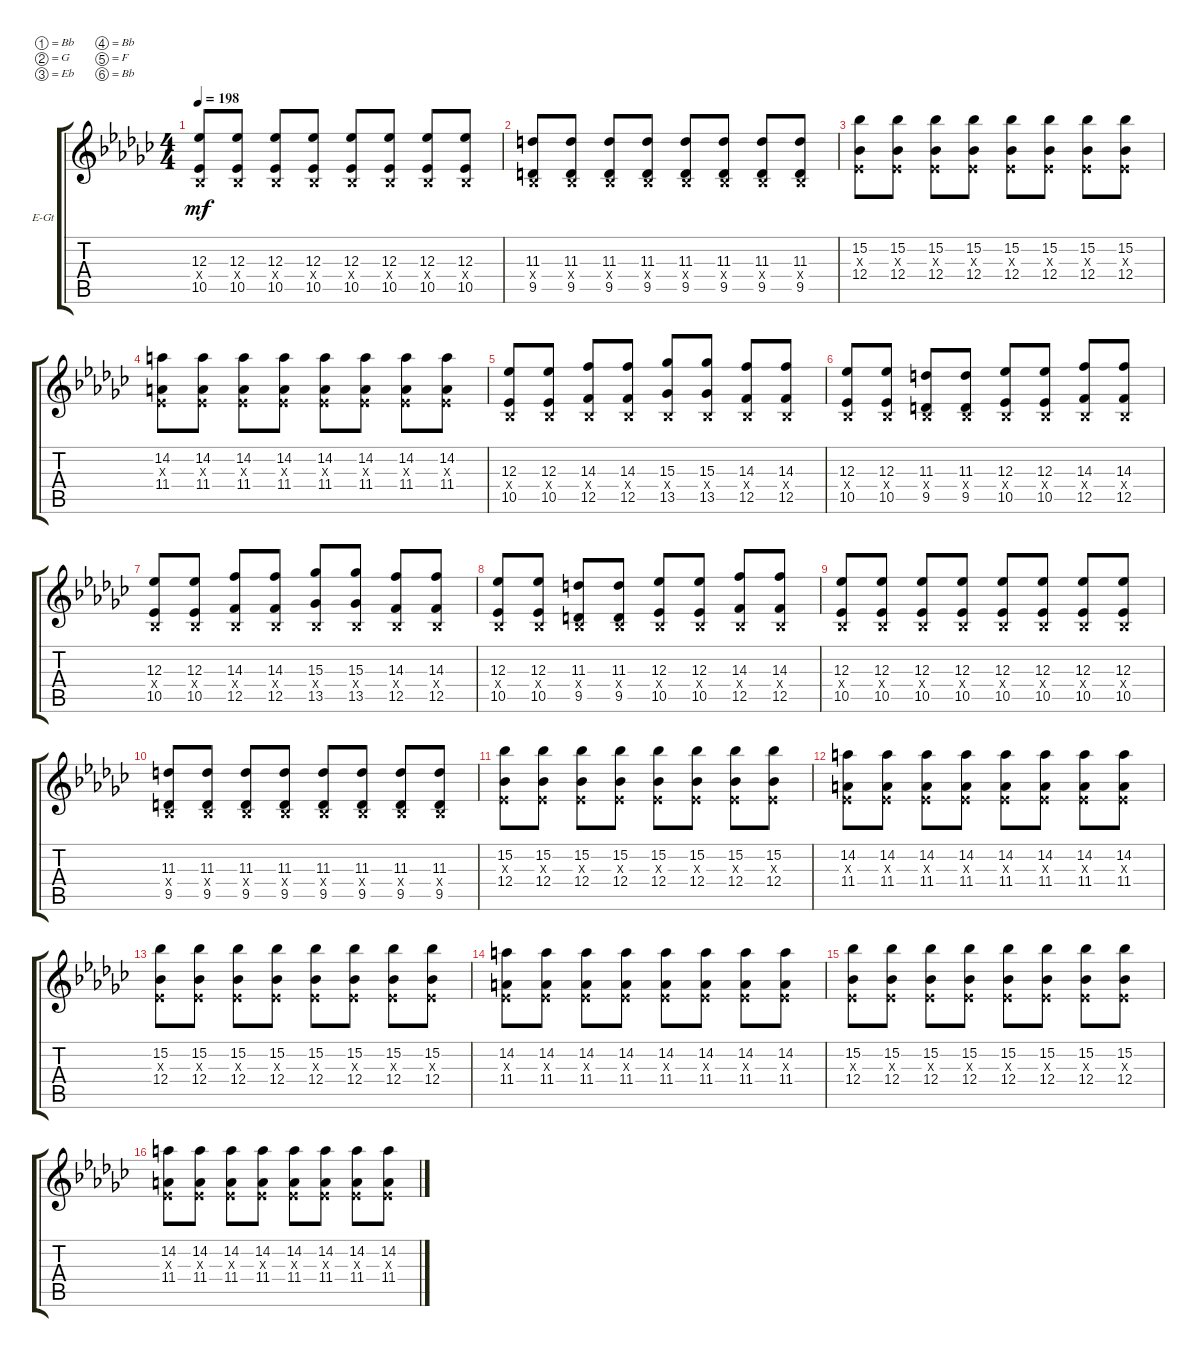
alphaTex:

\bracketExtendMode groupsimilarinstruments
\firstSystemTrackNameOrientation horizontal
\otherSystemsTrackNameOrientation horizontal
\track ("Electric Guitar 1" "E-Gt") {instrument distortionguitar}
\staff {score tabs}
\tuning (Bb3 G3 Eb3 Bb2 F2 Bb1)
\ts (4 4)
\tempo 198
\clef g2
\ks ebminor
(10.5 12.3 0.4{x}).8{dy mf} (10.5 12.3 0.4{x}).8 (10.5 12.3 0.4{x}).8 (10.5 12.3 0.4{x}).8 (10.5 12.3 0.4{x}).8 (10.5 12.3 0.4{x}).8 (10.5 12.3 0.4{x}).8 (10.5 12.3 0.4{x}).8 |
(9.5 11.3 0.4{x}).8 (9.5 11.3 0.4{x}).8 (9.5 11.3 0.4{x}).8 (9.5 11.3 0.4{x}).8 (9.5 11.3 0.4{x}).8 (9.5 11.3 0.4{x}).8 (9.5 11.3 0.4{x}).8 (9.5 11.3 0.4{x}).8 |
(12.4 15.2 0.3{x}).8 (12.4 15.2 0.3{x}).8 (12.4 15.2 0.3{x}).8 (12.4 15.2 0.3{x}).8 (12.4 15.2 0.3{x}).8 (12.4 15.2 0.3{x}).8 (12.4 15.2 0.3{x}).8 (12.4 15.2 0.3{x}).8 |
(11.4 14.2 0.3{x}).8 (11.4 14.2 0.3{x}).8 (11.4 14.2 0.3{x}).8 (11.4 14.2 0.3{x}).8 (11.4 14.2 0.3{x}).8 (11.4 14.2 0.3{x}).8 (11.4 14.2 0.3{x}).8 (11.4 14.2 0.3{x}).8 |
(10.5 12.3 0.4{x}).8 (10.5 12.3 0.4{x}).8 (12.5 14.3 0.4{x}).8 (12.5 14.3 0.4{x}).8 (13.5 15.3 0.4{x}).8 (13.5 15.3 0.4{x}).8 (12.5 14.3 0.4{x}).8 (12.5 14.3 0.4{x}).8 |
(10.5 12.3 0.4{x}).8 (10.5 12.3 0.4{x}).8 (9.5 11.3 0.4{x}).8 (9.5 11.3 0.4{x}).8 (10.5 12.3 0.4{x}).8 (10.5 12.3 0.4{x}).8 (12.5 14.3 0.4{x}).8 (12.5 14.3 0.4{x}).8 |
(10.5 12.3 0.4{x}).8 (10.5 12.3 0.4{x}).8 (12.5 14.3 0.4{x}).8 (12.5 14.3 0.4{x}).8 (13.5 15.3 0.4{x}).8 (13.5 15.3 0.4{x}).8 (12.5 14.3 0.4{x}).8 (12.5 14.3 0.4{x}).8 |
(10.5 12.3 0.4{x}).8 (10.5 12.3 0.4{x}).8 (9.5 11.3 0.4{x}).8 (9.5 11.3 0.4{x}).8 (10.5 12.3 0.4{x}).8 (10.5 12.3 0.4{x}).8 (12.5 14.3 0.4{x}).8 (12.5 14.3 0.4{x}).8 |
(10.5 12.3 0.4{x}).8 (10.5 12.3 0.4{x}).8 (10.5 12.3 0.4{x}).8 (10.5 12.3 0.4{x}).8 (10.5 12.3 0.4{x}).8 (10.5 12.3 0.4{x}).8 (10.5 12.3 0.4{x}).8 (10.5 12.3 0.4{x}).8 |
(9.5 11.3 0.4{x}).8 (9.5 11.3 0.4{x}).8 (9.5 11.3 0.4{x}).8 (9.5 11.3 0.4{x}).8 (9.5 11.3 0.4{x}).8 (9.5 11.3 0.4{x}).8 (9.5 11.3 0.4{x}).8 (9.5 11.3 0.4{x}).8 |
(12.4 15.2 0.3{x}).8 (12.4 15.2 0.3{x}).8 (12.4 15.2 0.3{x}).8 (12.4 15.2 0.3{x}).8 (12.4 15.2 0.3{x}).8 (12.4 15.2 0.3{x}).8 (12.4 15.2 0.3{x}).8 (12.4 15.2 0.3{x}).8 |
(11.4 14.2 0.3{x}).8 (11.4 14.2 0.3{x}).8 (11.4 14.2 0.3{x}).8 (11.4 14.2 0.3{x}).8 (11.4 14.2 0.3{x}).8 (11.4 14.2 0.3{x}).8 (11.4 14.2 0.3{x}).8 (11.4 14.2 0.3{x}).8 |
(12.4 15.2 0.3{x}).8 (12.4 15.2 0.3{x}).8 (12.4 15.2 0.3{x}).8 (12.4 15.2 0.3{x}).8 (12.4 15.2 0.3{x}).8 (12.4 15.2 0.3{x}).8 (12.4 15.2 0.3{x}).8 (12.4 15.2 0.3{x}).8 |
(11.4 14.2 0.3{x}).8 (11.4 14.2 0.3{x}).8 (11.4 14.2 0.3{x}).8 (11.4 14.2 0.3{x}).8 (11.4 14.2 0.3{x}).8 (11.4 14.2 0.3{x}).8 (11.4 14.2 0.3{x}).8 (11.4 14.2 0.3{x}).8 |
(12.4 15.2 0.3{x}).8 (12.4 15.2 0.3{x}).8 (12.4 15.2 0.3{x}).8 (12.4 15.2 0.3{x}).8 (12.4 15.2 0.3{x}).8 (12.4 15.2 0.3{x}).8 (12.4 15.2 0.3{x}).8 (12.4 15.2 0.3{x}).8 |
(11.4 14.2 0.3{x}).8 (11.4 14.2 0.3{x}).8 (11.4 14.2 0.3{x}).8 (11.4 14.2 0.3{x}).8 (11.4 14.2 0.3{x}).8 (11.4 14.2 0.3{x}).8 (11.4 14.2 0.3{x}).8 (11.4 14.2 0.3{x}).8
